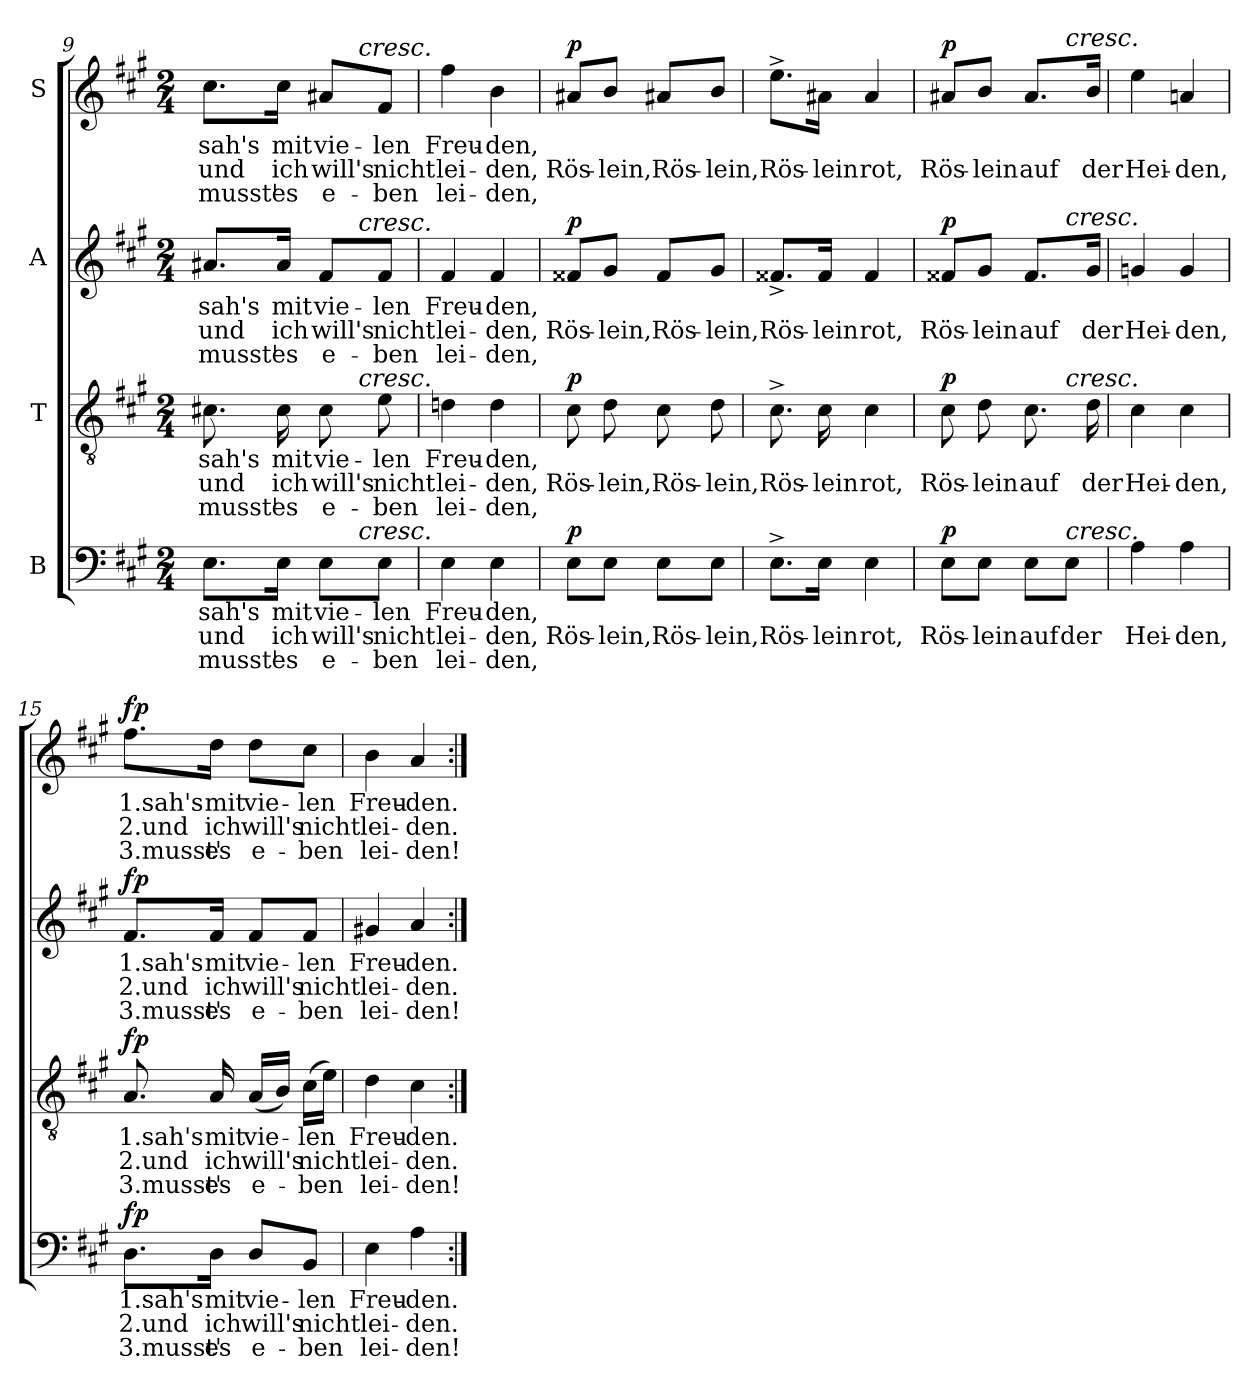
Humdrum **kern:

**kern	**text	**text	**text	**dynam	**kern	**text	**text	**text	**dynam	**kern	**text	**text	**text	**dynam	**kern	**text	**text	**text	**dynam
*part4	*part4	*part4	*part4	*part4	*part3	*part3	*part3	*part3	*part3	*part2	*part2	*part2	*part2	*part2	*part1	*part1	*part1	*part1	*part1
*staff4	*staff4	*staff4	*staff4	*staff4	*staff3	*staff3	*staff3	*staff3	*staff3	*staff2	*staff2	*staff2	*staff2	*staff2	*staff1	*staff1	*staff1	*staff1	*staff1
*I"B	*	*	*	*	*I"T	*	*	*	*	*I"A	*	*	*	*	*I"S	*	*	*	*
*clefF4	*	*	*	*	*clefGv2	*	*	*	*	*clefG2	*	*	*	*	*clefG2	*	*	*	*
*k[f#c#g#]	*	*	*	*	*k[f#c#g#]	*	*	*	*	*k[f#c#g#]	*	*	*	*	*k[f#c#g#]	*	*	*	*
*A:	*	*	*	*	*A:	*	*	*	*	*A:	*	*	*	*	*A:	*	*	*	*
*M2/4	*	*	*	*	*M2/4	*	*	*	*	*M2/4	*	*	*	*	*M2/4	*	*	*	*
=9	=9	=9	=9	=9	=9	=9	=9	=9	=9	=9	=9	=9	=9	=9	=9	=9	=9	=9	=9
*^	*	*	*	*	*^	*	*	*	*	*^	*	*	*	*	*^	*	*	*	*
8.E\L	4ryy	sah's	und	musst'	.	8.c#X\	4ryy	sah's	und	musst'	.	8.a#X/L	4ryy	sah's	und	musst'	.	8.cc#\L	4ryy	sah's	und	musst'	.
16E\Jk	.	mit	ich	es	.	16c#\	.	mit	ich	es	.	16a#/Jk	.	mit	ich	es	.	16cc#\Jk	.	mit	ich	es	.
8E\L	16.ryy	vie-	will's	e-	.	8c#\	16.ryy	vie-	will's	e-	.	8f#/L	16.ryy	vie-	will's	e-	.	8a#X/L	16.ryy	vie-	will's	e-	.
!	!	!	!	!	!	!	!	!	!	!	!	!	!	!	!	!	!	!	!LO:TX:a:i:t=cresc.	!	!	!	!
!	!	!	!	!	!	!	!	!	!	!	!	!	!LO:TX:a:i:t=cresc.	!	!	!	!	!	!	!	!	!	!
!	!	!	!	!	!	!	!LO:TX:a:i:t=cresc.	!	!	!	!	!	!	!	!	!	!	!	!	!	!	!	!
!	!LO:TX:a:i:t=cresc.	!	!	!	!	!	!	!	!	!	!	!	!	!	!	!	!	!	!	!	!	!	!
.	8ryy	.	.	.	.	.	8ryy	.	.	.	.	.	8ryy	.	.	.	.	.	8ryy	.	.	.	.
8E\J	.	-len	nicht	-ben	.	8e\	.	-len	nicht	-ben	.	8f#/J	.	-len	nicht	-ben	.	8f#/J	.	-len	nicht	-ben	.
.	32ryy	.	.	.	.	.	32ryy	.	.	.	.	.	32ryy	.	.	.	.	.	32ryy	.	.	.	.
*v	*v	*	*	*	*	*	*	*	*	*	*	*v	*v	*	*	*	*	*v	*v	*	*	*	*
*	*	*	*	*	*v	*v	*	*	*	*	*	*	*	*	*	*	*	*	*	*
=10	=10	=10	=10	=10	=10	=10	=10	=10	=10	=10	=10	=10	=10	=10	=10	=10	=10	=10	=10
4E\	Freu-	lei-	lei-	.	4dn\	Freu-	lei-	lei-	.	4f#/	Freu-	lei-	lei-	.	4ff#\	Freu-	lei-	lei-	.
4E\	-den,	-den,	-den,	.	4d\	-den,	-den,	-den,	.	4f#/	-den,	-den,	-den,	.	4b\	-den,	-den,	-den,	.
!!LO:PB:g=z
=11	=11	=11	=11	=11	=11	=11	=11	=11	=11	=11	=11	=11	=11	=11	=11	=11	=11	=11	=11
!	!	!	!	!LO:DY:a	!	!	!	!	!LO:DY:a	!	!	!	!	!LO:DY:a	!	!	!	!	!LO:DY:a
8E\L	.	Rös-	.	p	8c#\	.	Rös-	.	p	8f##X/L	.	Rös-	.	p	8a#X/L	.	Rös-	.	p
8E\J	.	-lein,	.	.	8d\	.	-lein,	.	.	8g#/J	.	-lein,	.	.	8b/J	.	-lein,	.	.
8E\L	.	Rös-	.	.	8c#\	.	Rös-	.	.	8f##/L	.	Rös-	.	.	8a#X/L	.	Rös-	.	.
8E\J	.	-lein,	.	.	8d\	.	-lein,	.	.	8g#/J	.	-lein,	.	.	8b/J	.	-lein,	.	.
=12	=12	=12	=12	=12	=12	=12	=12	=12	=12	=12	=12	=12	=12	=12	=12	=12	=12	=12	=12
8.E^>\L	.	Rös-	.	.	8.c#^>\	.	Rös-	.	.	8.f##X^>/L	.	Rös-	.	.	8.ee^>\L	.	Rös-	.	.
16E\Jk	.	-lein	.	.	16c#\	.	-lein	.	.	16f##/Jk	.	-lein	.	.	16a#X\Jk	.	-lein	.	.
4E\	.	rot,	.	.	4c#\	.	rot,	.	.	4f##/	.	rot,	.	.	4a#/	.	rot,	.	.
=13	=13	=13	=13	=13	=13	=13	=13	=13	=13	=13	=13	=13	=13	=13	=13	=13	=13	=13	=13
!	!	!	!	!LO:DY:a	!	!	!	!	!LO:DY:a	!	!	!	!	!LO:DY:a	!	!	!	!	!LO:DY:a
*	*	*	*	*	*^	*	*	*	*	*^	*	*	*	*	*^	*	*	*	*
8E\L	.	Rös-	.	p	8c#\	4.ryy	.	Rös-	.	p	8f##X/L	4.ryy	.	Rös-	.	p	8a#X/L	4.ryy	.	Rös-	.	p
8E\J	.	-lein	.	.	8d\	.	.	-lein	.	.	8g#/J	.	.	-lein	.	.	8b/J	.	.	-lein	.	.
8E\L	.	auf	.	.	8.c#\	.	.	auf	.	.	8.f##/L	.	.	auf	.	.	8.a#/L	.	.	auf	.	.
!	!	!	!	!	!	!	!	!	!	!	!	!	!	!	!	!	!	!LO:TX:a:i:t=cresc.	!	!	!	!
!	!	!	!	!	!	!	!	!	!	!	!	!LO:TX:a:i:t=cresc.	!	!	!	!	!	!	!	!	!	!
!	!	!	!	!	!	!LO:TX:a:i:t=cresc.	!	!	!	!	!	!	!	!	!	!	!	!	!	!	!	!
!LO:TX:a:i:t=cresc.	!	!	!	!	!	!	!	!	!	!	!	!	!	!	!	!	!	!	!	!	!	!
8E\J	.	der	.	.	.	8ryy	.	.	.	.	.	8ryy	.	.	.	.	.	8ryy	.	.	.	.
.	.	.	.	.	16d\	.	.	der	.	.	16g#/Jk	.	.	der	.	.	16b/Jk	.	.	der	.	.
*	*	*	*	*	*v	*v	*	*	*	*	*	*	*	*	*	*	*v	*v	*	*	*	*
*	*	*	*	*	*	*	*	*	*	*v	*v	*	*	*	*	*	*	*	*	*
=14	=14	=14	=14	=14	=14	=14	=14	=14	=14	=14	=14	=14	=14	=14	=14	=14	=14	=14	=14
4A\	.	Hei-	.	.	4c#\	.	Hei-	.	.	4gn/	.	Hei-	.	.	4ee\	.	Hei-	.	.
4A\	.	-den,	.	.	4c#\	.	-den,	.	.	4g/	.	-den,	.	.	4an/	.	-den,	.	.
=15	=15	=15	=15	=15	=15	=15	=15	=15	=15	=15	=15	=15	=15	=15	=15	=15	=15	=15	=15
!	!	!	!	!LO:DY:a	!	!	!	!	!LO:DY:a	!	!	!	!	!LO:DY:a	!	!	!	!	!LO:DY:a
8.D\L	1.sah's	2.und	3.musst'	fp	8.A/	1.sah's	2.und	3.musst'	fp	8.f#/L	1.sah's	2.und	3.musst'	fp	8.ff#\L	1.sah's	2.und	3.musst'	fp
16D\Jk	mit	ich	es	.	16A/	mit	ich	es	.	16f#/Jk	mit	ich	es	.	16dd\Jk	mit	ich	es	.
8D/L	vie-	will's	e-	.	(16A/LL	vie-	will's	e-	.	8f#/L	vie-	will's	e-	.	8dd\L	vie-	will's	e-	.
.	.	.	.	.	16B/JJ)	.	.	.	.	.	.	.	.	.	.	.	.	.	.
8BB/J	-len	nicht	-ben	.	(16c#\LL	-len	nicht	-ben	.	8f#/J	-len	nicht	-ben	.	8cc#\J	-len	nicht	-ben	.
.	.	.	.	.	16e\JJ)	.	.	.	.	.	.	.	.	.	.	.	.	.	.
=16	=16	=16	=16	=16	=16	=16	=16	=16	=16	=16	=16	=16	=16	=16	=16	=16	=16	=16	=16
4E\	Freu-	lei-	lei-	.	4d\	Freu-	lei-	lei-	.	4g#X/	Freu-	lei-	lei-	.	4b\	Freu-	lei-	lei-	.
4A\	-den.	-den.	-den!	.	4c#\	-den.	-den.	-den!	.	4a/	-den.	-den.	-den!	.	4a/	-den.	-den.	-den!	.
=:|!	=:|!	=:|!	=:|!	=:|!	=:|!	=:|!	=:|!	=:|!	=:|!	=:|!	=:|!	=:|!	=:|!	=:|!	=:|!	=:|!	=:|!	=:|!	=:|!
*-	*-	*-	*-	*-	*-	*-	*-	*-	*-	*-	*-	*-	*-	*-	*-	*-	*-	*-	*-
